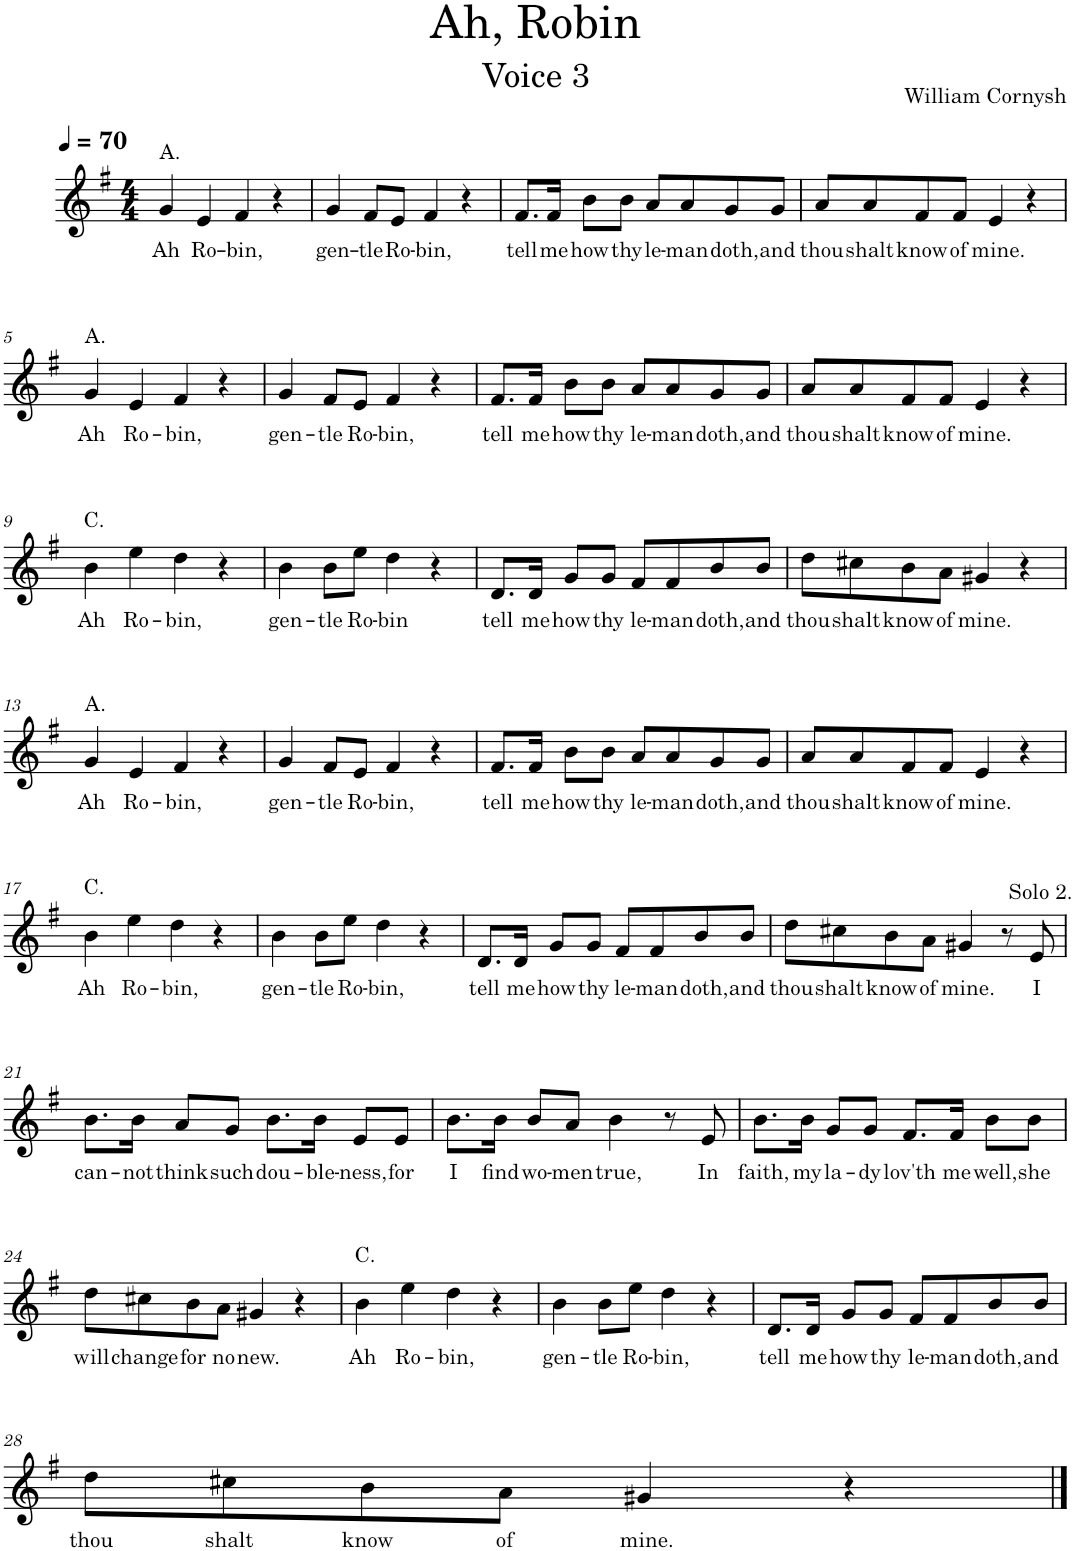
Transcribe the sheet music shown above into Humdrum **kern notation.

**kern	**text
*part1	*part1
*staff1	*staff1
*I"Piano	*
*I'Pno.	*
*clefG2	*
*k[f#]	*
*M4/4	*
*MM70	*
=1	=1
!LO:TX:a:t=A.	!
!	!LO:LY:b
4g/	Ah
!	!LO:LY:b
4e/	Ro-
!	!LO:LY:b
4f#/	-bin,
4r	.
=2	=2
!	!LO:LY:b
4g/	gen-
!	!LO:LY:b
8f#/L	-tle
!	!LO:LY:b
8e/J	Ro-
!	!LO:LY:b
4f#/	-bin,
4r	.
=3	=3
!	!LO:LY:b
8.f#/L	tell
!	!LO:LY:b
16f#/Jk	me
!	!LO:LY:b
8b\L	how
!	!LO:LY:b
8b\J	thy
!	!LO:LY:b
8a/L	le-
!	!LO:LY:b
8a/	-man
!	!LO:LY:b
8g/	doth,
!	!LO:LY:b
8g/J	and
=4	=4
!	!LO:LY:b
8a/L	thou
!	!LO:LY:b
8a/	shalt
!	!LO:LY:b
8f#/	know
!	!LO:LY:b
8f#/J	of
!	!LO:LY:b
4e/	mine.
4r	.
!!LO:LB:g=z
=5	=5
!LO:TX:a:t=A.	!
!	!LO:LY:b
4g/	Ah
!	!LO:LY:b
4e/	Ro-
!	!LO:LY:b
4f#/	-bin,
4r	.
=6	=6
!	!LO:LY:b
4g/	gen-
!	!LO:LY:b
8f#/L	-tle
!	!LO:LY:b
8e/J	Ro-
!	!LO:LY:b
4f#/	-bin,
4r	.
=7	=7
!	!LO:LY:b
8.f#/L	tell
!	!LO:LY:b
16f#/Jk	me
!	!LO:LY:b
8b\L	how
!	!LO:LY:b
8b\J	thy
!	!LO:LY:b
8a/L	le-
!	!LO:LY:b
8a/	-man
!	!LO:LY:b
8g/	doth,
!	!LO:LY:b
8g/J	and
=8	=8
!	!LO:LY:b
8a/L	thou
!	!LO:LY:b
8a/	shalt
!	!LO:LY:b
8f#/	know
!	!LO:LY:b
8f#/J	of
!	!LO:LY:b
4e/	mine.
4r	.
!!LO:LB:g=z
=9	=9
!LO:TX:a:t=C.	!
!	!LO:LY:b
4b\	Ah
!	!LO:LY:b
4ee\	Ro-
!	!LO:LY:b
4dd\	-bin,
4r	.
=10	=10
!	!LO:LY:b
4b\	gen-
!	!LO:LY:b
8b\L	-tle
!	!LO:LY:b
8ee\J	Ro-
!	!LO:LY:b
4dd\	-bin
4r	.
=11	=11
!	!LO:LY:b
8.d/L	tell
!	!LO:LY:b
16d/Jk	me
!	!LO:LY:b
8g/L	how
!	!LO:LY:b
8g/J	thy
!	!LO:LY:b
8f#/L	le-
!	!LO:LY:b
8f#/	-man
!	!LO:LY:b
8b/	doth,
!	!LO:LY:b
8b/J	and
=12	=12
!	!LO:LY:b
8dd\L	thou
!	!LO:LY:b
8cc#X\	shalt
!	!LO:LY:b
8b\	know
!	!LO:LY:b
8a\J	of
!	!LO:LY:b
4g#X/	mine.
4r	.
!!LO:LB:g=z
=13	=13
!LO:TX:a:t=A.	!
!	!LO:LY:b
4g/	Ah
!	!LO:LY:b
4e/	Ro-
!	!LO:LY:b
4f#/	-bin,
4r	.
=14	=14
!	!LO:LY:b
4g/	gen-
!	!LO:LY:b
8f#/L	-tle
!	!LO:LY:b
8e/J	Ro-
!	!LO:LY:b
4f#/	-bin,
4r	.
=15	=15
!	!LO:LY:b
8.f#/L	tell
!	!LO:LY:b
16f#/Jk	me
!	!LO:LY:b
8b\L	how
!	!LO:LY:b
8b\J	thy
!	!LO:LY:b
8a/L	le-
!	!LO:LY:b
8a/	-man
!	!LO:LY:b
8g/	doth,
!	!LO:LY:b
8g/J	and
=16	=16
!	!LO:LY:b
8a/L	thou
!	!LO:LY:b
8a/	shalt
!	!LO:LY:b
8f#/	know
!	!LO:LY:b
8f#/J	of
!	!LO:LY:b
4e/	mine.
4r	.
!!LO:LB:g=z
=17	=17
!LO:TX:a:t=C.	!
!	!LO:LY:b
4b\	Ah
!	!LO:LY:b
4ee\	Ro-
!	!LO:LY:b
4dd\	-bin,
4r	.
=18	=18
!	!LO:LY:b
4b\	gen-
!	!LO:LY:b
8b\L	-tle
!	!LO:LY:b
8ee\J	Ro-
!	!LO:LY:b
4dd\	-bin,
4r	.
=19	=19
!	!LO:LY:b
8.d/L	tell
!	!LO:LY:b
16d/Jk	me
!	!LO:LY:b
8g/L	how
!	!LO:LY:b
8g/J	thy
!	!LO:LY:b
8f#/L	le-
!	!LO:LY:b
8f#/	-man
!	!LO:LY:b
8b/	doth,
!	!LO:LY:b
8b/J	and
=20	=20
!	!LO:LY:b
8dd\L	thou
!	!LO:LY:b
8cc#X\	shalt
!	!LO:LY:b
8b\	know
!	!LO:LY:b
8a\J	of
!	!LO:LY:b
4g#X/	mine.
8r	.
!LO:TX:a:t=Solo 2.	!
!	!LO:LY:b
8e/	I
!!LO:LB:g=z
=21	=21
!	!LO:LY:b
8.b\L	can-
!	!LO:LY:b
16b\Jk	-not
!	!LO:LY:b
8a/L	think
!	!LO:LY:b
8g/J	such
!	!LO:LY:b
8.b\L	dou-
!	!LO:LY:b
16b\Jk	-ble-
!	!LO:LY:b
8e/L	-ness,
!	!LO:LY:b
8e/J	for
=22	=22
!	!LO:LY:b
8.b\L	I
!	!LO:LY:b
16b\Jk	find
!	!LO:LY:b
8b/L	wo-
!	!LO:LY:b
8a/J	-men
!	!LO:LY:b
4b\	true,
8r	.
!	!LO:LY:b
8e/	In
=23	=23
!	!LO:LY:b
8.b\L	faith,
!	!LO:LY:b
16b\Jk	my
!	!LO:LY:b
8g/L	la-
!	!LO:LY:b
8g/J	-dy
!	!LO:LY:b
8.f#/L	lov'th
!	!LO:LY:b
16f#/Jk	me
!	!LO:LY:b
8b\L	well,
!	!LO:LY:b
8b\J	she
!!LO:LB:g=z
=24	=24
!	!LO:LY:b
8dd\L	will
!	!LO:LY:b
8cc#X\	change
!	!LO:LY:b
8b\	for
!	!LO:LY:b
8a\J	no
!	!LO:LY:b
4g#X/	new.
4r	.
=25	=25
!LO:TX:a:t=C.	!
!	!LO:LY:b
4b\	Ah
!	!LO:LY:b
4ee\	Ro-
!	!LO:LY:b
4dd\	-bin,
4r	.
=26	=26
!	!LO:LY:b
4b\	gen-
!	!LO:LY:b
8b\L	-tle
!	!LO:LY:b
8ee\J	Ro-
!	!LO:LY:b
4dd\	-bin,
4r	.
=27	=27
!	!LO:LY:b
8.d/L	tell
!	!LO:LY:b
16d/Jk	me
!	!LO:LY:b
8g/L	how
!	!LO:LY:b
8g/J	thy
!	!LO:LY:b
8f#/L	le-
!	!LO:LY:b
8f#/	-man
!	!LO:LY:b
8b/	doth,
!	!LO:LY:b
8b/J	and
!!LO:LB:g=z
=28	=28
!	!LO:LY:b
8dd\L	thou
!	!LO:LY:b
8cc#X\	shalt
!	!LO:LY:b
8b\	know
!	!LO:LY:b
8a\J	of
!	!LO:LY:b
4g#X/	mine.
4r	.
==	==
*-	*-
